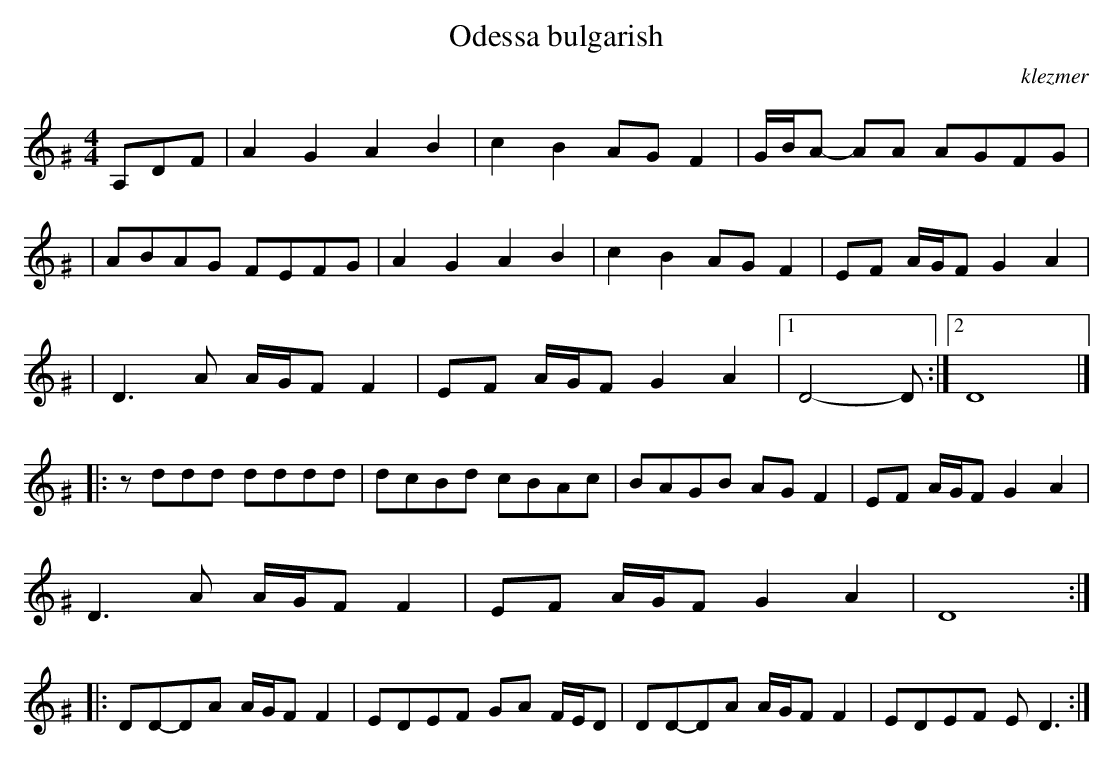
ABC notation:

X:1
T:Odessa bulgarish
O:klezmer
M:4/4
L:1/8
K:Ddor ^G
A,DF|A2 G2 A2 B2 | c2 B2 AG F2 | G/2B/2A- AA AGFG |
| ABAG FEFG | A2 G2 A2 B2 | c2 B2 AG F2 | EF A/2G/2F G2 A2 |
| D3 A A/2G/2F F2 | EF A/2G/2F G2 A2 |1D4-D :|2D8 |]
|:zddd dddd |dcBd cBAc |BAGB AG F2 |EF A/2G/2F G2 A2 |
D3 A A/2G/2F F2 |EF A/2G/2F G2 A2 | D8:|]
|: DD-DA A/2G/2F F2 | EDEF GA F/2E/2D | DD-DA A/2G/2F F2 |EDEF E D3 :|]
